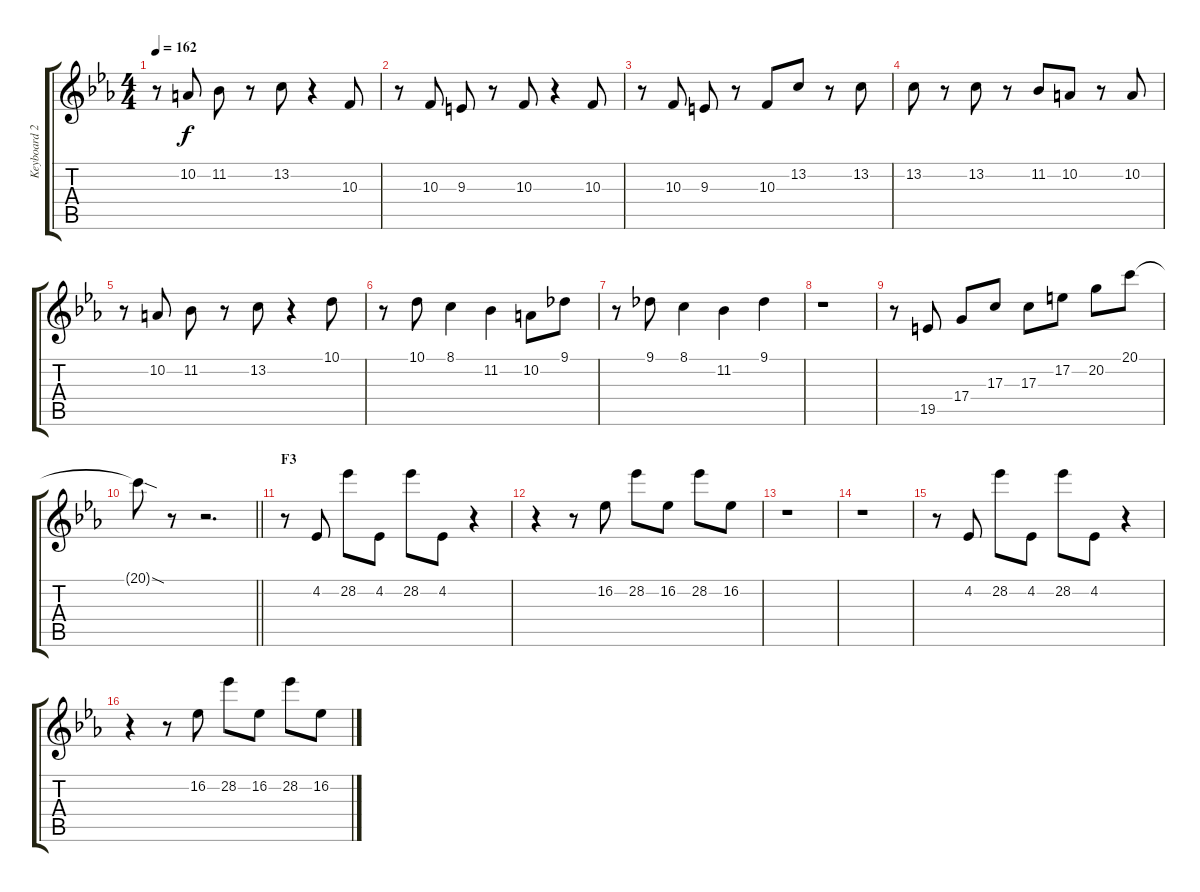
\track ("Keyboard 2" "Keyboard 2") {instrument lead1square}
\staff {score tabs}
\tuning (E4 B3 G3 D3 A2 E2) {hide}
\ts (4 4)
\tempo 162
\clef g2
\ks eb
r.8{dy f} 10.2.8 11.2.8 r.8 13.2.8 r.4 10.3.8 |
r.8 10.3.8 9.3.8 r.8 10.3.8 r.4 10.3.8 |
r.8 10.3.8 9.3.8 r.8 10.3.8 13.2.8 r.8 13.2.8 |
13.2.8 r.8 13.2.8 r.8 11.2.8 10.2.8 r.8 10.2.8 |
r.8 10.2.8 11.2.8 r.8 13.2.8 r.4 10.1.8 |
r.8 10.1.8 8.1.4 11.2.4 10.2.8 9.1.8 |
r.8 9.1.8 8.1.4 11.2.4 9.1.4 |
r.1 |
r.8{balance 8} 19.5.8 17.4.8 17.3.8 17.3.8 17.2.8 20.2.8 20.1.8 |
\barLineRight lightlight
20.1{sod t}.8 r.8 r.2{d} |
\section ("" "F3")
r.8 4.2.8 28.2.8 4.2.8 28.2.8 4.2.8 r.4 |
r.4 r.8 16.2.8 28.2.8 16.2.8 28.2.8 16.2.8 |
r.1 |
r.1 |
r.8 4.2.8 28.2.8 4.2.8 28.2.8 4.2.8 r.4 |
r.4 r.8 16.2.8 28.2.8 16.2.8 28.2.8 16.2.8
